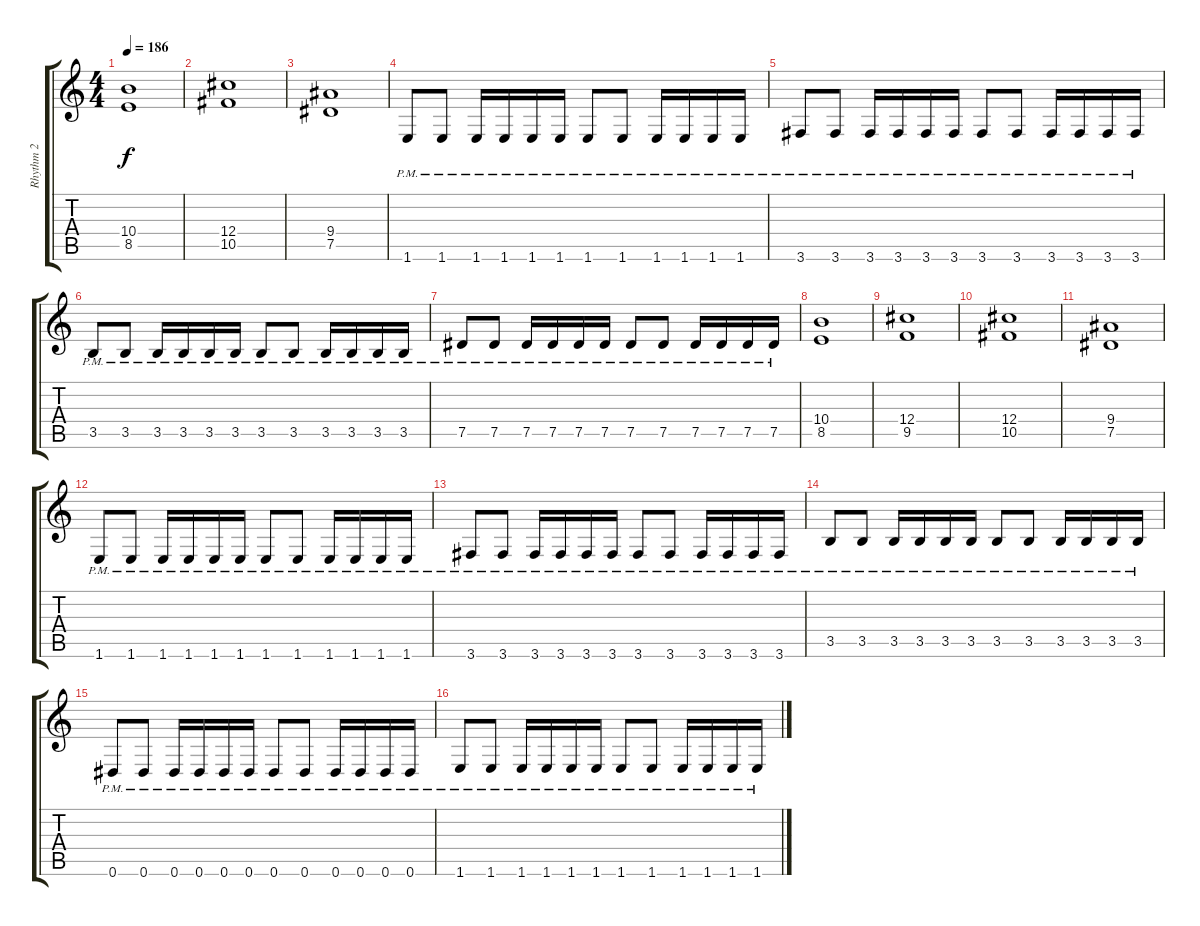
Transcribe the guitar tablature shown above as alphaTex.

\track ("Rhythm 2" "Rhythm 2") {instrument overdrivenguitar}
\staff {score tabs}
\tuning (Eb4 Bb3 Gb3 Db3 Ab2 Eb2) {hide}
\ts (4 4)
\tempo 186
\clef g2
\ks c
(10.4{t} 8.5{t}).1{dy f} |
(12.4 10.5).1 |
(9.4 7.5).1 |
1.6{pm}.8 1.6{pm}.8 1.6{pm}.16 1.6{pm}.16 1.6{pm}.16 1.6{pm}.16 1.6{pm}.8 1.6{pm}.8 1.6{pm}.16 1.6{pm}.16 1.6{pm}.16 1.6{pm}.16 |
3.6{pm}.8 3.6{pm}.8 3.6{pm}.16 3.6{pm}.16 3.6{pm}.16 3.6{pm}.16 3.6{pm}.8 3.6{pm}.8 3.6{pm}.16 3.6{pm}.16 3.6{pm}.16 3.6{pm}.16 |
3.5{pm}.8 3.5{pm}.8 3.5{pm}.16 3.5{pm}.16 3.5{pm}.16 3.5{pm}.16 3.5{pm}.8 3.5{pm}.8 3.5{pm}.16 3.5{pm}.16 3.5{pm}.16 3.5{pm}.16 |
7.5{pm}.8 7.5{pm}.8 7.5{pm}.16 7.5{pm}.16 7.5{pm}.16 7.5{pm}.16 7.5{pm}.8 7.5{pm}.8 7.5{pm}.16 7.5{pm}.16 7.5{pm}.16 7.5{pm}.16 |
(10.4 8.5).1 |
(12.4 9.5).1 |
(12.4 10.5).1 |
(9.4 7.5).1 |
1.6{pm}.8 1.6{pm}.8 1.6{pm}.16 1.6{pm}.16 1.6{pm}.16 1.6{pm}.16 1.6{pm}.8 1.6{pm}.8 1.6{pm}.16 1.6{pm}.16 1.6{pm}.16 1.6{pm}.16 |
3.6{pm}.8 3.6{pm}.8 3.6{pm}.16 3.6{pm}.16 3.6{pm}.16 3.6{pm}.16 3.6{pm}.8 3.6{pm}.8 3.6{pm}.16 3.6{pm}.16 3.6{pm}.16 3.6{pm}.16 |
3.5{pm}.8 3.5{pm}.8 3.5{pm}.16 3.5{pm}.16 3.5{pm}.16 3.5{pm}.16 3.5{pm}.8 3.5{pm}.8 3.5{pm}.16 3.5{pm}.16 3.5{pm}.16 3.5{pm}.16 |
0.6{pm}.8 0.6{pm}.8 0.6{pm}.16 0.6{pm}.16 0.6{pm}.16 0.6{pm}.16 0.6{pm}.8 0.6{pm}.8 0.6{pm}.16 0.6{pm}.16 0.6{pm}.16 0.6{pm}.16 |
1.6{pm}.8 1.6{pm}.8 1.6{pm}.16 1.6{pm}.16 1.6{pm}.16 1.6{pm}.16 1.6{pm}.8 1.6{pm}.8 1.6{pm}.16 1.6{pm}.16 1.6{pm}.16 1.6{pm}.16
